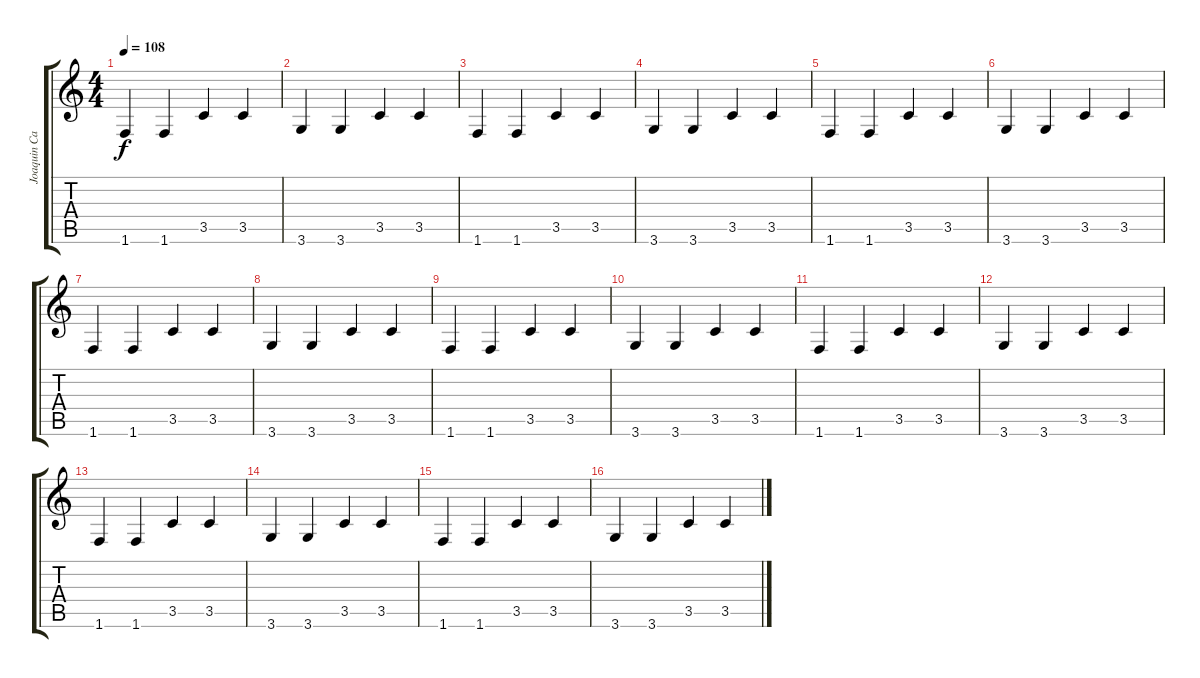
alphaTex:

\track ("Joaquin Cardiel" "Joaquin Ca") {instrument electricbassfinger}
\staff {score tabs}
\tuning (E4 B3 G3 D3 A2 E2) {hide}
\ts (4 4)
\tempo 108
\clef g2
\ks c
1.6.4{dy f} 1.6.4 3.5.4 3.5.4 |
3.6.4 3.6.4 3.5.4 3.5.4 |
1.6.4 1.6.4 3.5.4 3.5.4 |
3.6.4 3.6.4 3.5.4 3.5.4 |
1.6.4 1.6.4 3.5.4 3.5.4 |
3.6.4 3.6.4 3.5.4 3.5.4 |
1.6.4 1.6.4 3.5.4 3.5.4 |
3.6.4 3.6.4 3.5.4 3.5.4 |
1.6.4 1.6.4 3.5.4 3.5.4 |
3.6.4 3.6.4 3.5.4 3.5.4 |
1.6.4 1.6.4 3.5.4 3.5.4 |
3.6.4 3.6.4 3.5.4 3.5.4 |
1.6.4 1.6.4 3.5.4 3.5.4 |
3.6.4 3.6.4 3.5.4 3.5.4 |
1.6.4 1.6.4 3.5.4 3.5.4 |
3.6.4 3.6.4 3.5.4 3.5.4
